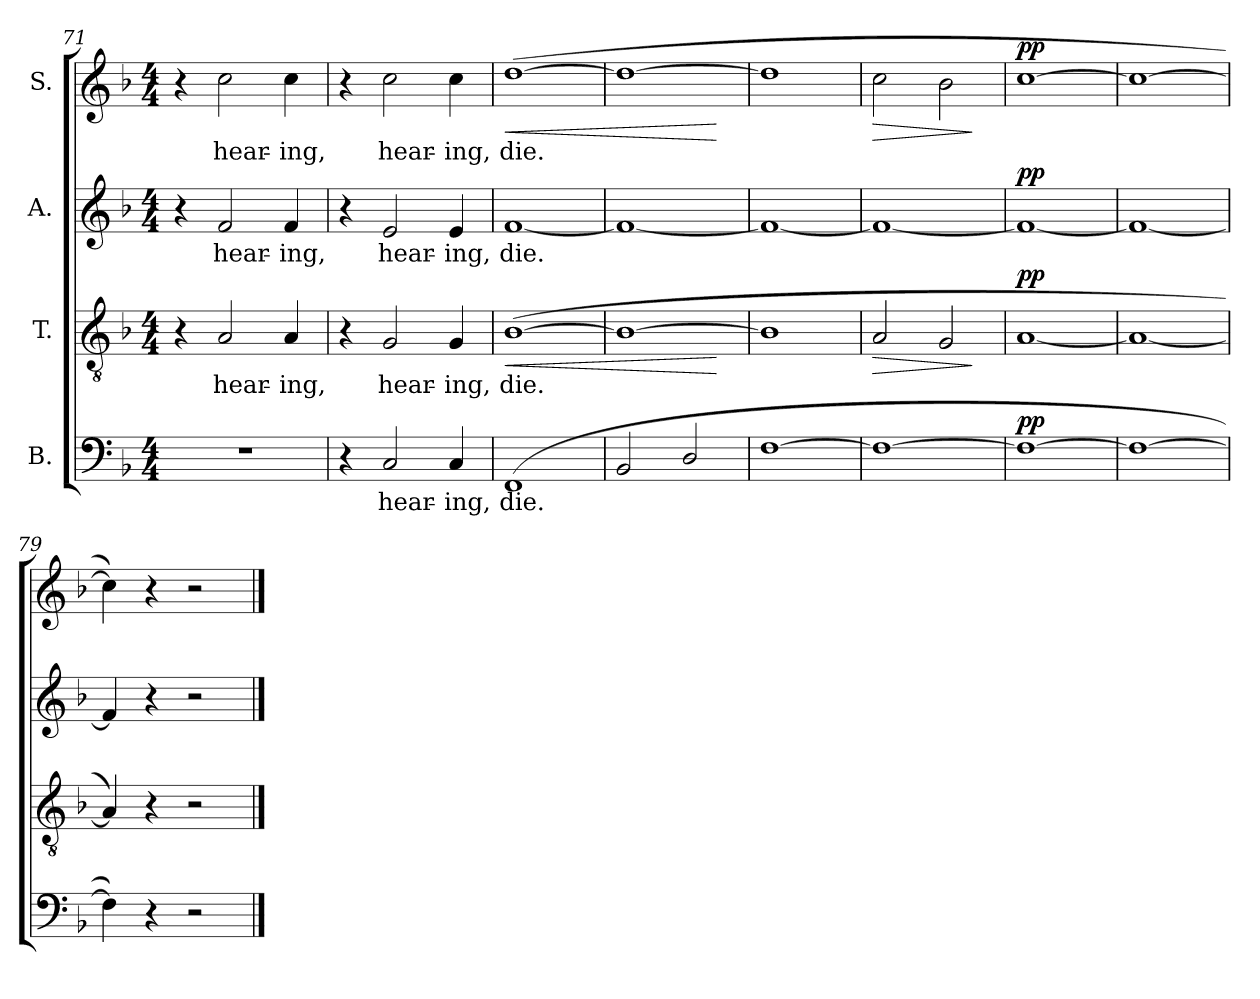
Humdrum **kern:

**kern	**text	**dynam	**kern	**text	**dynam	**kern	**text	**dynam	**kern	**text	**dynam
*part4	*part4	*part4	*part3	*part3	*part3	*part2	*part2	*part2	*part1	*part1	*part1
*staff4	*staff4	*staff4	*staff3	*staff3	*staff3	*staff2	*staff2	*staff2	*staff1	*staff1	*staff1
*I"B.	*	*	*I"T.	*	*	*I"A.	*	*	*I"S.	*	*
*clefF4	*	*	*clefGv2	*	*	*clefG2	*	*	*clefG2	*	*
*k[b-]	*	*	*k[b-]	*	*	*k[b-]	*	*	*k[b-]	*	*
*F:	*	*	*F:	*	*	*F:	*	*	*F:	*	*
*M4/4	*	*	*M4/4	*	*	*M4/4	*	*	*M4/4	*	*
=71	=71	=71	=71	=71	=71	=71	=71	=71	=71	=71	=71
1r	.	.	4r	.	.	4r	.	.	4r	.	.
!	!	!	!	!LO:LY:b	!	!	!LO:LY:b	!	!	!LO:LY:b	!
.	.	.	2A	hear-	.	2f	hear-	.	2cc	hear-	.
!	!	!	!	!LO:LY:b	!	!	!LO:LY:b	!	!	!LO:LY:b	!
.	.	.	4A	-ing,	.	4f	-ing,	.	4cc	-ing,	.
=72	=72	=72	=72	=72	=72	=72	=72	=72	=72	=72	=72
4r	.	.	4r	.	.	4r	.	.	4r	.	.
!	!LO:LY:b	!	!	!LO:LY:b	!	!	!LO:LY:b	!	!	!LO:LY:b	!
2C	hear-	.	2G	hear-	.	2e	hear-	.	2cc	hear-	.
!	!LO:LY:b	!	!	!LO:LY:b	!	!	!LO:LY:b	!	!	!LO:LY:b	!
4C	-ing,	.	4G	-ing,	.	4e	-ing,	.	4cc	-ing,	.
=73	=73	=73	=73	=73	=73	=73	=73	=73	=73	=73	=73
!	!LO:LY:b	!	!	!LO:LY:b	!LO:HP:b	!	!LO:LY:b	!	!	!LO:LY:b	!LO:HP:b
(>1FF	die.	.	(<[1B-	die.	<	[1f	die.	.	(>[1dd	die.	<
=74	=74	=74	=74	=74	=74	=74	=74	=74	=74	=74	=74
2BB-	.	.	1B-_	.	.	1f_	.	.	1dd_	.	.
2D/	.	.	.	.	.	.	.	.	.	.	.
.	.	.	.	.	[	.	.	.	.	.	[
=75	=75	=75	=75	=75	=75	=75	=75	=75	=75	=75	=75
[1F	.	.	1B-]	.	.	1f_	.	.	1dd]	.	.
=76	=76	=76	=76	=76	=76	=76	=76	=76	=76	=76	=76
!	!	!	!	!	!LO:HP:b	!	!	!	!	!	!LO:HP:b
1F_	.	.	2A	.	>	1f_	.	.	2cc	.	>
.	.	.	2G	.	.	.	.	.	2b-	.	.
.	.	.	.	.	]	.	.	.	.	.	]
=77	=77	=77	=77	=77	=77	=77	=77	=77	=77	=77	=77
!	!	!LO:DY:a	!	!	!LO:DY:a	!	!	!LO:DY:a	!	!	!LO:DY:a
1F_	.	pp	[1A	.	pp	1f_	.	pp	[1cc	.	pp
=78	=78	=78	=78	=78	=78	=78	=78	=78	=78	=78	=78
1F_	.	.	1A_	.	.	1f_	.	.	1cc_	.	.
=79	=79	=79	=79	=79	=79	=79	=79	=79	=79	=79	=79
4F])	.	.	4A])	.	.	4f]	.	.	4cc])	.	.
4r	.	.	4r	.	.	4r	.	.	4r	.	.
2r	.	.	2r	.	.	2r	.	.	2r	.	.
==	==	==	==	==	==	==	==	==	==	==	==
*-	*-	*-	*-	*-	*-	*-	*-	*-	*-	*-	*-
